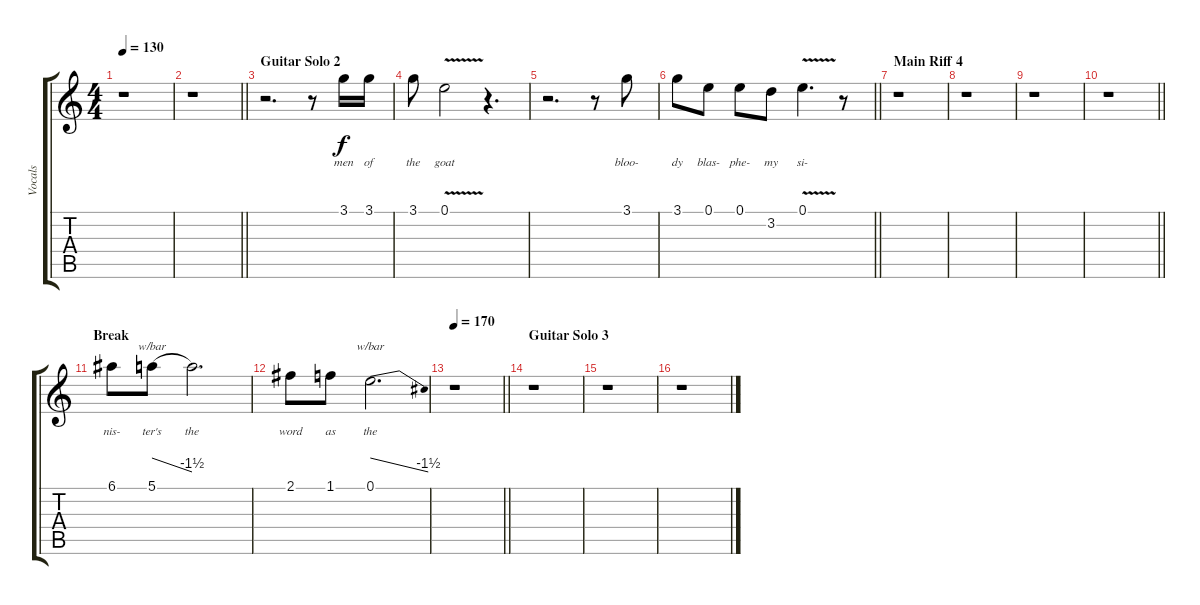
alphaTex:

\track ("Vocals" "Vocals") {instrument overdrivenguitar}
\staff {score tabs}
\tuning (E4 B3 G3 D3 A2 E2) {hide}
\ts (4 4)
\tempo 130
\clef g2
\ks c
r.1{dy fff} |
\barLineRight lightlight
r.1 |
\section ("" "Guitar Solo 2")
r.2{d} r.8 3.1.16{lyrics (0 "men") lyrics (1 "") lyrics (2 "") lyrics (3 "") lyrics (4 "") dy f} 3.1.16{lyrics (0 "of") lyrics (1 "") lyrics (2 "") lyrics (3 "") lyrics (4 "")} |
3.1.8{lyrics (0 "the") lyrics (1 "") lyrics (2 "") lyrics (3 "") lyrics (4 "")} 0.1{v}.2{lyrics (0 "goat") lyrics (1 "") lyrics (2 "") lyrics (3 "") lyrics (4 "")} r.4{d} |
r.2{d} r.8 3.1.8{lyrics (0 "bloo-") lyrics (1 "") lyrics (2 "") lyrics (3 "") lyrics (4 "")} |
\barLineRight lightlight
3.1.8{lyrics (0 "dy") lyrics (1 "") lyrics (2 "") lyrics (3 "") lyrics (4 "")} 0.1.8{lyrics (0 "blas-") lyrics (1 "") lyrics (2 "") lyrics (3 "") lyrics (4 "")} 0.1.8{lyrics (0 "phe-") lyrics (1 "") lyrics (2 "") lyrics (3 "") lyrics (4 "")} 3.2.8{lyrics (0 "my") lyrics (1 "") lyrics (2 "") lyrics (3 "") lyrics (4 "")} 0.1{v}.4{d lyrics (0 "si-") lyrics (1 "") lyrics (2 "") lyrics (3 "") lyrics (4 "")} r.8 |
\section ("" "Main Riff 4")
r.1 |
r.1 |
r.1 |
\barLineRight lightlight
r.1 |
\section ("" "Break")
6.1.8{lyrics (0 "nis-") lyrics (1 "") lyrics (2 "") lyrics (3 "") lyrics (4 "")} 5.1.8{tbe (dive default 0 0 60 -6) lyrics (0 "ter's") lyrics (1 "") lyrics (2 "") lyrics (3 "") lyrics (4 "")} 5.1{t}.2{d lyrics (0 "the") lyrics (1 "") lyrics (2 "") lyrics (3 "") lyrics (4 "")} |
2.1.8{lyrics (0 "word") lyrics (1 "") lyrics (2 "") lyrics (3 "") lyrics (4 "")} 1.1.8{lyrics (0 "as") lyrics (1 "") lyrics (2 "") lyrics (3 "") lyrics (4 "")} 0.1.2{d tbe (dive default 0 0 60 -6) lyrics (0 "the") lyrics (1 "") lyrics (2 "") lyrics (3 "") lyrics (4 "")} |
\tempo 170
\barLineRight lightlight
r.1 |
\section ("" "Guitar Solo 3")
r.1 |
r.1 |
r.1
